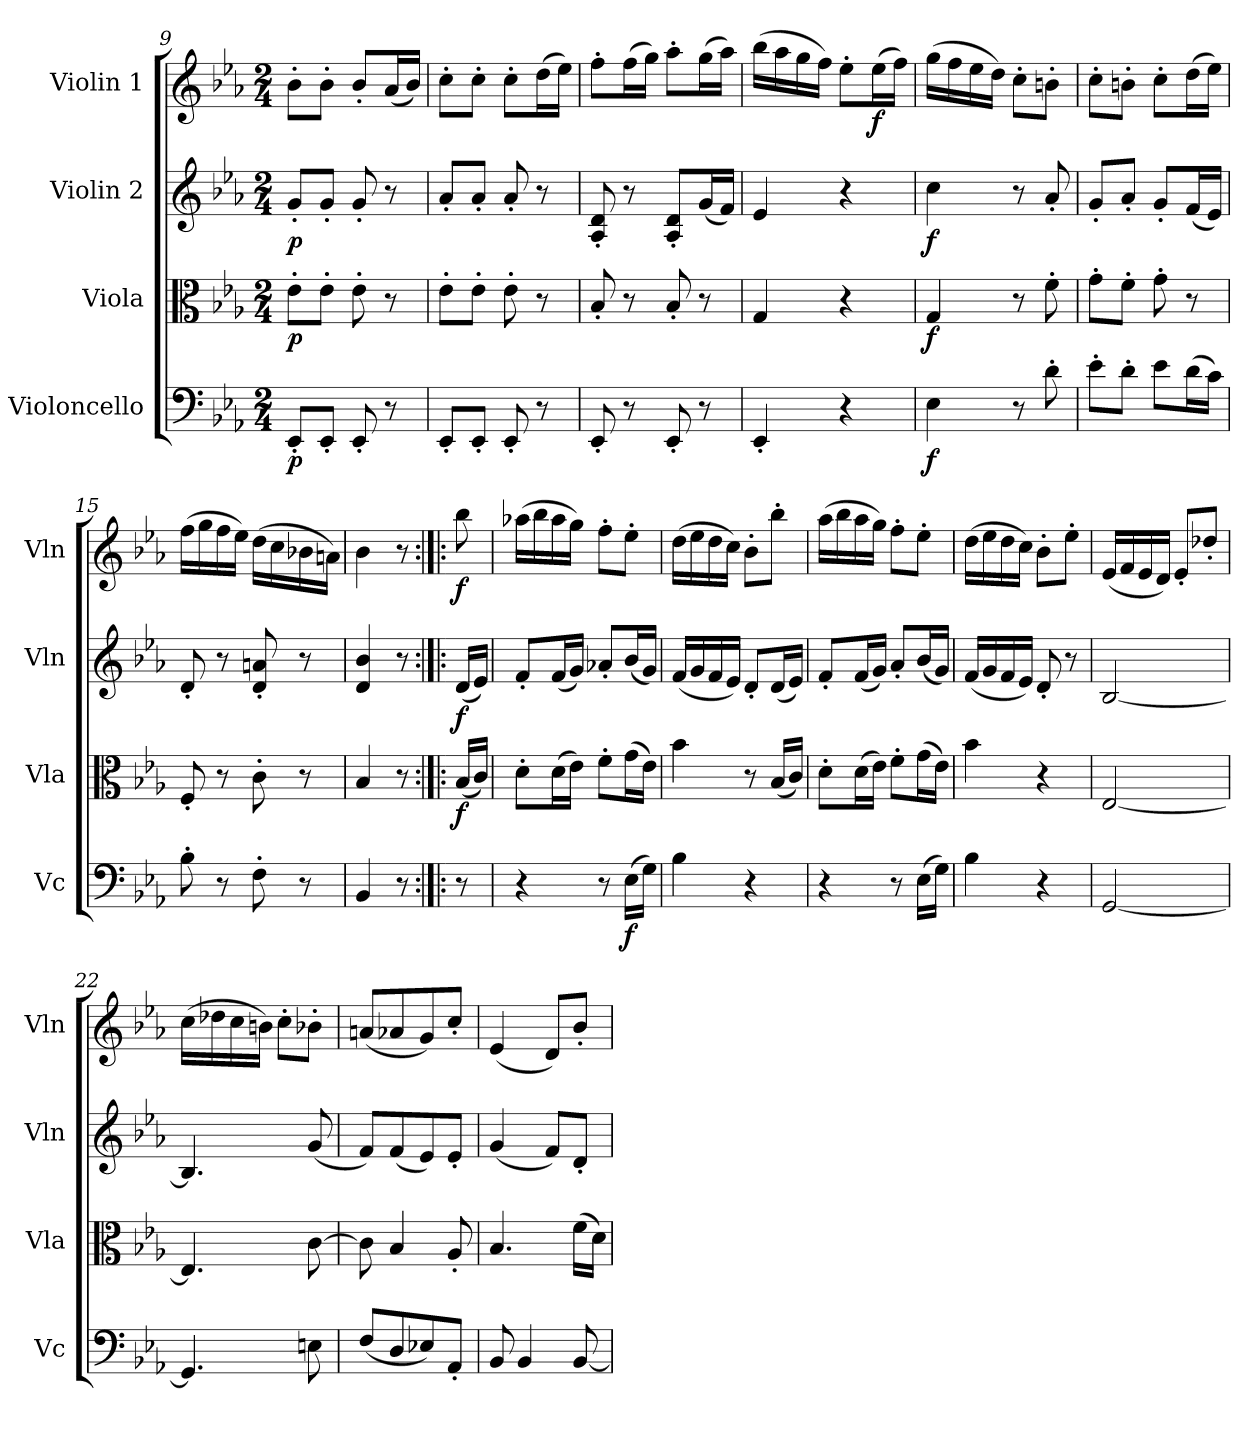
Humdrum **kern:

**kern	**dynam	**kern	**dynam	**kern	**dynam	**kern	**dynam
*part4	*part4	*part3	*part3	*part2	*part2	*part1	*part1
*staff4	*staff4	*staff3	*staff3	*staff2	*staff2	*staff1	*staff1
*I"Violoncello	*	*I"Viola	*	*I"Violin 2	*	*I"Violin 1	*
*I'Vc	*	*I'Vla	*	*I'Vln	*	*I'Vln	*
*clefF4	*	*clefC3	*	*clefG2	*	*clefG2	*
*k[b-e-a-]	*	*k[b-e-a-]	*	*k[b-e-a-]	*	*k[b-e-a-]	*
*M2/4	*	*M2/4	*	*M2/4	*	*M2/4	*
=9	=9	=9	=9	=9	=9	=9	=9
!	!LO:DY:b	!	!LO:DY:b	!	!LO:DY:b	!	!
8EE-'/L	p	8e-'\L	p	8g'/L	p	8b-'\L	.
8EE-'/J	.	8e-'\J	.	8g'/J	.	8b-'\J	.
8EE-'/	.	8e-'\	.	8g'/	.	8b-'/L	.
8r	.	8r	.	8r	.	(<16a-/L	.
.	.	.	.	.	.	16b-/JJ)	.
=10	=10	=10	=10	=10	=10	=10	=10
8EE-'/L	.	8e-'\L	.	8a-'/L	.	8cc'\L	.
8EE-'/J	.	8e-'\J	.	8a-'/J	.	8cc'\J	.
8EE-'/	.	8e-'\	.	8a-'/	.	8cc'\L	.
8r	.	8r	.	8r	.	(>16dd\L	.
.	.	.	.	.	.	16ee-\JJ)	.
=11	=11	=11	=11	=11	=11	=11	=11
8EE-'/	.	8B-'/	.	8A-/' 8d/'	.	8ff'\L	.
8r	.	8r	.	8r	.	(>16ff\L	.
.	.	.	.	.	.	16gg\JJ)	.
8EE-'/	.	8B-'/	.	8A-/' 8d/'L	.	8aa-'\L	.
8r	.	8r	.	(<16g/L	.	(>16gg\L	.
.	.	.	.	16f/JJ)	.	16aa-\JJ)	.
!!LO:LB:g=z
=12	=12	=12	=12	=12	=12	=12	=12
4EE-'/	.	4G/	.	4e-/	.	(>16bb-\LL	.
.	.	.	.	.	.	16aa-\	.
.	.	.	.	.	.	16gg\	.
.	.	.	.	.	.	16ff\JJ)	.
4r	.	4r	.	4r	.	8ee-'\L	.
!	!	!	!	!	!	!	!LO:DY:b
.	.	.	.	.	.	(>16ee-\L	f
.	.	.	.	.	.	16ff\JJ)	.
=13	=13	=13	=13	=13	=13	=13	=13
!	!LO:DY:b	!	!LO:DY:b	!	!LO:DY:b	!	!
4E-\	f	4G/	f	4cc\	f	(>16gg\LL	.
.	.	.	.	.	.	16ff\	.
.	.	.	.	.	.	16ee-\	.
.	.	.	.	.	.	16dd\JJ)	.
8r	.	8r	.	8r	.	8cc'\L	.
8d'\	.	8f'\	.	8a-'/	.	8bn'\J	.
=14	=14	=14	=14	=14	=14	=14	=14
8e-'\L	.	8g'\L	.	8g'/L	.	8cc'\L	.
8d'\J	.	8f'\J	.	8a-'/J	.	8bn'\J	.
8e-\L	.	8g'\	.	8g'/L	.	8cc'\L	.
(>16d\L	.	8r	.	(<16f/L	.	(>16dd\L	.
16c\JJ)	.	.	.	16e-/JJ)	.	16ee-\JJ)	.
=15	=15	=15	=15	=15	=15	=15	=15
8B-'\	.	8F'/	.	8d'/	.	(>16ff\LL	.
.	.	.	.	.	.	16gg\	.
8r	.	8r	.	8r	.	16ff\	.
.	.	.	.	.	.	16ee-\JJ)	.
8F'\	.	8c'\	.	8d/' 8an/'	.	(>16dd\LL	.
.	.	.	.	.	.	16cc\	.
8r	.	8r	.	8r	.	16b-X\	.
.	.	.	.	.	.	16an\JJ)	.
=16	=16	=16	=16	=16	=16	=16	=16
4BB-/	.	4B-/	.	4d/ 4b-/	.	4b-\	.
8r	.	8r	.	8r	.	8r	.
!!LO:LB:g=z
=16X1:|!|:	=16X1:|!|:	=16X1:|!|:	=16X1:|!|:	=16X1:|!|:	=16X1:|!|:	=16X1:|!|:	=16X1:|!|:
!	!	!	!LO:DY:b	!	!LO:DY:b	!	!LO:DY:b
8r	.	(<16B-/LL	f	(<16d/LL	f	8bb-\	f
.	.	16c/JJ)	.	16e-/JJ)	.	.	.
=17	=17	=17	=17	=17	=17	=17	=17
4r	.	8d'\L	.	8f'/L	.	(>16aa-X\LL	.
.	.	.	.	.	.	16bb-\	.
.	.	(>16d\L	.	(<16f/L	.	16aa-\	.
.	.	16e-\JJ)	.	16g/JJ)	.	16gg\JJ)	.
8r	.	8f'\L	.	8a-X'/L	.	8ff'\L	.
!	!LO:DY:b	!	!	!	!	!	!
(>16E-\LL	f	(>16g\L	.	(<16b-/L	.	8ee-'\J	.
16G\JJ)	.	16e-\JJ)	.	16g/JJ)	.	.	.
=18	=18	=18	=18	=18	=18	=18	=18
4B-\	.	4b-\	.	(<16f/LL	.	(>16dd\LL	.
.	.	.	.	16g/	.	16ee-\	.
.	.	.	.	16f/	.	16dd\	.
.	.	.	.	16e-/JJ)	.	16cc\JJ)	.
4r	.	8r	.	8d'/L	.	8b-'\L	.
.	.	(<16B-/LL	.	(<16d/L	.	8bb-'\J	.
.	.	16c/JJ)	.	16e-/JJ)	.	.	.
=19	=19	=19	=19	=19	=19	=19	=19
4r	.	8d'\L	.	8f'/L	.	(>16aa-\LL	.
.	.	.	.	.	.	16bb-\	.
.	.	(>16d\L	.	(<16f/L	.	16aa-\	.
.	.	16e-\JJ)	.	16g/JJ)	.	16gg\JJ)	.
8r	.	8f'\L	.	8a-'/L	.	8ff'\L	.
(>16E-\LL	.	(>16g\L	.	(<16b-/L	.	8ee-'\J	.
16G\JJ)	.	16e-\JJ)	.	16g/JJ)	.	.	.
=20	=20	=20	=20	=20	=20	=20	=20
4B-\	.	4b-\	.	(<16f/LL	.	(>16dd\LL	.
.	.	.	.	16g/	.	16ee-\	.
.	.	.	.	16f/	.	16dd\	.
.	.	.	.	16e-/JJ)	.	16cc\JJ)	.
4r	.	4r	.	8d'/	.	8b-'\L	.
.	.	.	.	8r	.	8ee-'\J	.
=21	=21	=21	=21	=21	=21	=21	=21
[2GG/	.	[2E-/	.	[2B-/	.	(<16e-/LL	.
.	.	.	.	.	.	16f/	.
.	.	.	.	.	.	16e-/	.
.	.	.	.	.	.	16d/JJ)	.
.	.	.	.	.	.	8e-'/L	.
.	.	.	.	.	.	8dd-X'/J	.
!!LO:PB:g=z
=22	=22	=22	=22	=22	=22	=22	=22
4.GG/]	.	4.E-/]	.	4.B-/]	.	(>16cc\LL	.
.	.	.	.	.	.	16dd-X\	.
.	.	.	.	.	.	16cc\	.
.	.	.	.	.	.	16bn\JJ)	.
.	.	.	.	.	.	8cc'\L	.
8En\	.	[8c\	.	(<8g/	.	8b-X'\J	.
=23	=23	=23	=23	=23	=23	=23	=23
(<8F/L	.	8c\]	.	8f/L)	.	(<8an/L	.
8D/	.	4B-/	.	(<8f/	.	8a-X/	.
8E-X/)	.	.	.	8e-/)	.	8g/)	.
8AA-'/J	.	8A-'/	.	8e-'/J	.	8cc'/J	.
=24	=24	=24	=24	=24	=24	=24	=24
8BB-/	.	4.B-/	.	(<4g/	.	(<4e-/	.
4BB-/	.	.	.	.	.	.	.
.	.	.	.	8f/L)	.	8d/L)	.
[8BB-/	.	(>16f\LL	.	8d'/J	.	8b-'/J	.
.	.	16d\JJ)	.	.	.	.	.
=	=	=	=	=	=	=	=
*-	*-	*-	*-	*-	*-	*-	*-
